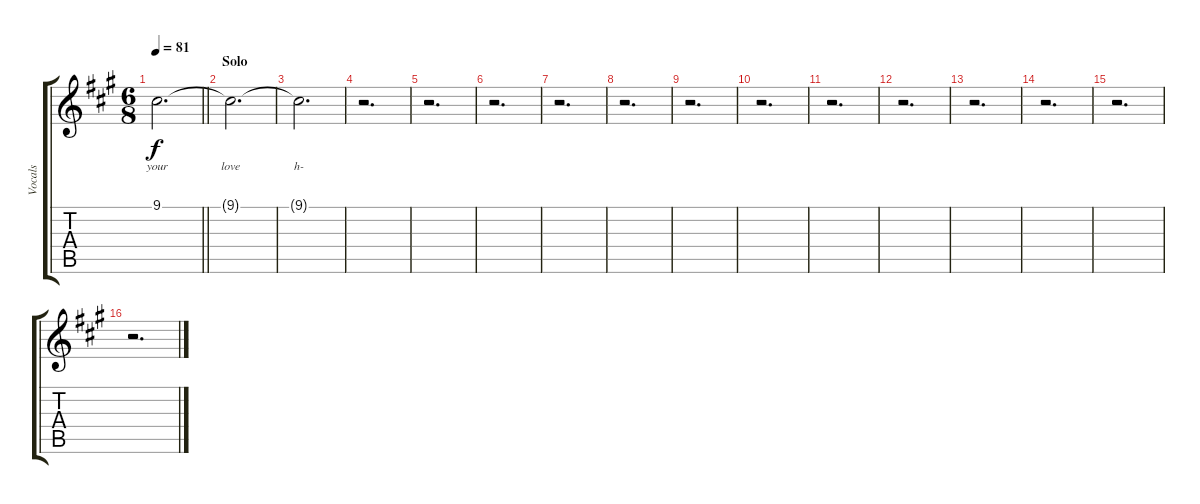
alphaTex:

\track ("Vocals" "Vocals") {instrument altosax}
\staff {score tabs}
\tuning (E4 B3 G3 D3 A2 E2) {hide}
\ts (6 8)
\tempo 81
\clef g2
\barLineRight lightlight
\ks a
9.1.2{d lyrics (0 "your") lyrics (1 "") lyrics (2 "") lyrics (3 "") lyrics (4 "") dy f} |
\section ("" "Solo")
9.1{t}.2{d lyrics (0 "love") lyrics (1 "") lyrics (2 "") lyrics (3 "") lyrics (4 "")} |
9.1{t}.2{d lyrics (0 "h-") lyrics (1 "") lyrics (2 "") lyrics (3 "") lyrics (4 "")} |
r.2{d} |
r.2{d} |
r.2{d} |
r.2{d} |
r.2{d} |
r.2{d} |
r.2{d} |
r.2{d} |
r.2{d} |
r.2{d} |
r.2{d} |
r.2{d} |
r.2{d}
